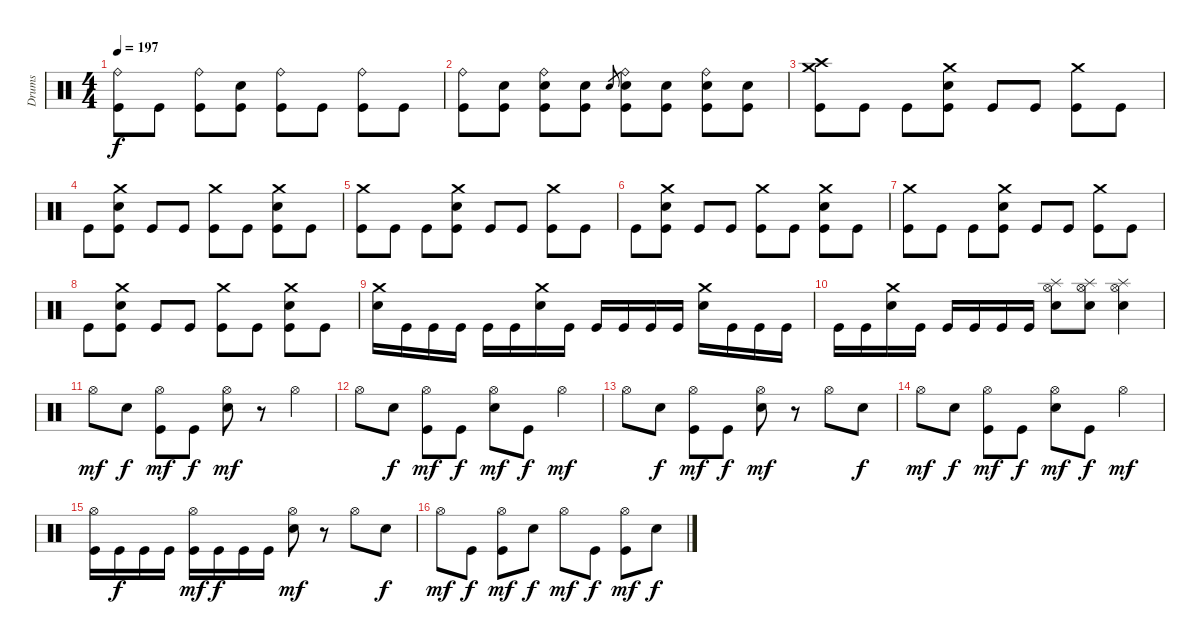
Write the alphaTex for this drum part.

\track ("Drums" "Drums") {instrument percussion}
\staff {score}
\articulation defaults
\ts (4 4)
\tempo 197
\clef neutral
\ks c
("Ride (bell)" "Kick (hit)").8{dy f} "Kick (hit)".8 ("Ride (bell)" "Kick (hit)").8 ("Electric Snare (hit)" "Kick (hit)").8 ("Ride (bell)" "Kick (hit)").8 "Kick (hit)".8 ("Ride (bell)" "Kick (hit)").8 "Kick (hit)".8 |
("Ride (bell)" "Kick (hit)").8 ("Electric Snare (hit)" "Kick (hit)").8 ("Ride (bell)" "Electric Snare (hit)" "Kick (hit)").8 ("Electric Snare (hit)" "Kick (hit)").8 "Electric Snare (hit)".8{gr} ("Ride (bell)" "Electric Snare (hit)" "Kick (hit)").8 ("Electric Snare (hit)" "Kick (hit)").8 ("Ride (bell)" "Electric Snare (hit)" "Kick (hit)").8 ("Electric Snare (hit)" "Kick (hit)").8 |
("Crash high (hit)" "Crash medium (hit)" "Kick (hit)").8 "Kick (hit)".8 "Kick (hit)".8 ("Crash medium (hit)" "Electric Snare (hit)" "Kick (hit)").8 "Kick (hit)".8 "Kick (hit)".8 ("Crash medium (hit)" "Kick (hit)").8 "Kick (hit)".8 |
"Kick (hit)".8 ("Crash medium (hit)" "Electric Snare (hit)" "Kick (hit)").8 "Kick (hit)".8 "Kick (hit)".8 ("Crash medium (hit)" "Kick (hit)").8 "Kick (hit)".8 ("Crash medium (hit)" "Electric Snare (hit)" "Kick (hit)").8 "Kick (hit)".8 |
("Crash medium (hit)" "Kick (hit)").8 "Kick (hit)".8 "Kick (hit)".8 ("Crash medium (hit)" "Electric Snare (hit)" "Kick (hit)").8 "Kick (hit)".8 "Kick (hit)".8 ("Crash medium (hit)" "Kick (hit)").8 "Kick (hit)".8 |
"Kick (hit)".8 ("Crash medium (hit)" "Electric Snare (hit)" "Kick (hit)").8 "Kick (hit)".8 "Kick (hit)".8 ("Crash medium (hit)" "Kick (hit)").8 "Kick (hit)".8 ("Crash medium (hit)" "Electric Snare (hit)" "Kick (hit)").8 "Kick (hit)".8 |
("Crash medium (hit)" "Kick (hit)").8 "Kick (hit)".8 "Kick (hit)".8 ("Crash medium (hit)" "Electric Snare (hit)" "Kick (hit)").8 "Kick (hit)".8 "Kick (hit)".8 ("Crash medium (hit)" "Kick (hit)").8 "Kick (hit)".8 |
"Kick (hit)".8 ("Crash medium (hit)" "Electric Snare (hit)" "Kick (hit)").8 "Kick (hit)".8 "Kick (hit)".8 ("Crash medium (hit)" "Kick (hit)").8 "Kick (hit)".8 ("Crash medium (hit)" "Electric Snare (hit)" "Kick (hit)").8 "Kick (hit)".8 |
("Crash medium (hit)" "Electric Snare (hit)").16 "Kick (hit)".16 "Kick (hit)".16 "Kick (hit)".16 "Kick (hit)".16 "Kick (hit)".16 ("Crash medium (hit)" "Electric Snare (hit)").16 "Kick (hit)".16 "Kick (hit)".16 "Kick (hit)".16 "Kick (hit)".16 "Kick (hit)".16 ("Crash medium (hit)" "Electric Snare (hit)").16 "Kick (hit)".16 "Kick (hit)".16 "Kick (hit)".16 |
"Kick (hit)".16 "Kick (hit)".16 ("Crash medium (hit)" "Electric Snare (hit)").16 "Kick (hit)".16 "Kick (hit)".16 "Kick (hit)".16 "Kick (hit)".16 "Kick (hit)".16 ("Splash (hit)" "Hi-Hat (open)" "Electric Snare (hit)").8 ("Splash (hit)" "Hi-Hat (open)" "Electric Snare (hit)").8 ("Splash (hit)" "Hi-Hat (open)" "Electric Snare (hit)").4 |
"Hi-Hat (open)".8{dy mf} "Electric Snare (hit)".8{dy f} ("Hi-Hat (open)" "Kick (hit)").8{dy mf} "Kick (hit)".8{dy f} ("Hi-Hat (open)" "Electric Snare (hit)").8{dy mf} r.8 "Hi-Hat (open)".4 |
"Hi-Hat (open)".8 "Electric Snare (hit)".8{dy f} ("Hi-Hat (open)" "Kick (hit)").8{dy mf} "Kick (hit)".8{dy f} ("Hi-Hat (open)" "Electric Snare (hit)").8{dy mf} "Kick (hit)".8{dy f} "Hi-Hat (open)".4{dy mf} |
"Hi-Hat (open)".8 "Electric Snare (hit)".8{dy f} ("Hi-Hat (open)" "Kick (hit)").8{dy mf} "Kick (hit)".8{dy f} ("Hi-Hat (open)" "Electric Snare (hit)").8{dy mf} r.8 "Hi-Hat (open)".8 "Electric Snare (hit)".8{dy f} |
"Hi-Hat (open)".8{dy mf} "Electric Snare (hit)".8{dy f} ("Hi-Hat (open)" "Kick (hit)").8{dy mf} "Kick (hit)".8{dy f} ("Hi-Hat (open)" "Electric Snare (hit)").8{dy mf} "Kick (hit)".8{dy f} "Hi-Hat (open)".4{dy mf} |
("Hi-Hat (open)" "Kick (hit)").16 "Kick (hit)".16{dy f} "Kick (hit)".16 "Kick (hit)".16 ("Hi-Hat (open)" "Kick (hit)").16{dy mf} "Kick (hit)".16{dy f} "Kick (hit)".16 "Kick (hit)".16 ("Hi-Hat (open)" "Electric Snare (hit)").8{dy mf} r.8 "Hi-Hat (open)".8 "Electric Snare (hit)".8{dy f} |
"Hi-Hat (open)".8{dy mf} "Kick (hit)".8{dy f} ("Hi-Hat (open)" "Kick (hit)").8{dy mf} "Electric Snare (hit)".8{dy f} "Hi-Hat (open)".8{dy mf} "Kick (hit)".8{dy f} ("Hi-Hat (open)" "Kick (hit)").8{dy mf} "Electric Snare (hit)".8{dy f}
